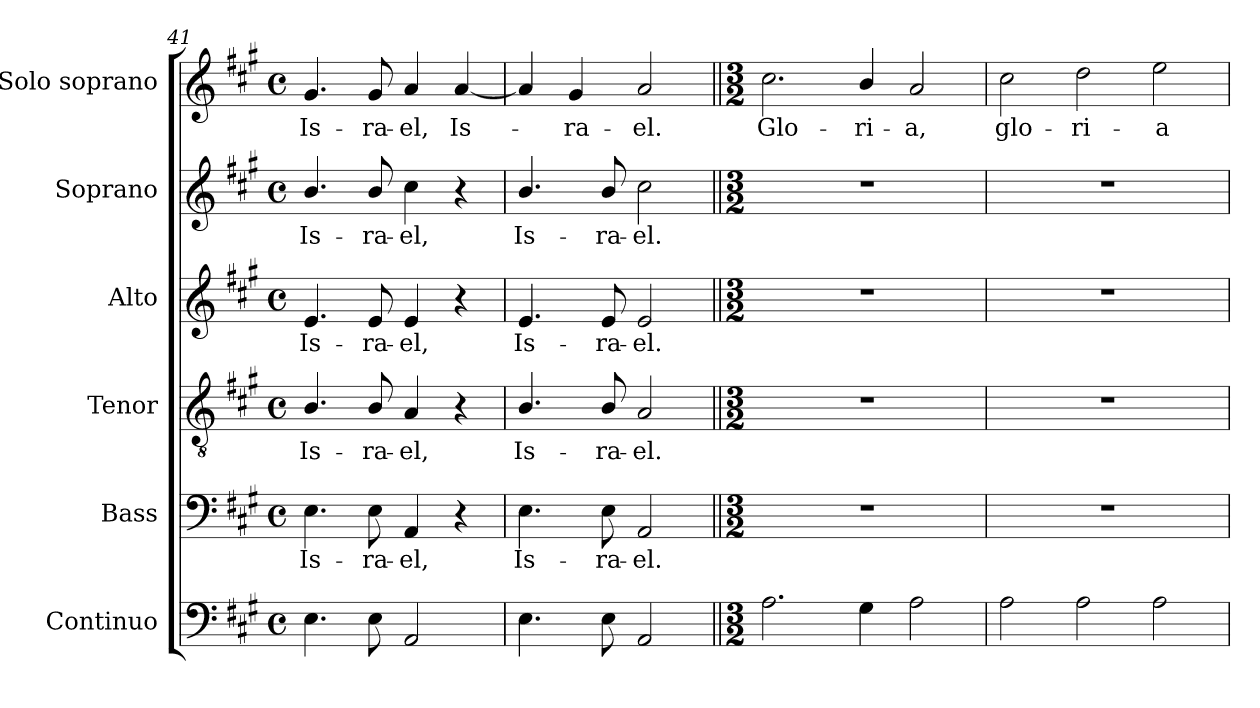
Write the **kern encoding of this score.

**kern	**kern	**text	**kern	**text	**kern	**text	**kern	**text	**kern	**text
*part6	*part5	*part5	*part4	*part4	*part3	*part3	*part2	*part2	*part1	*part1
*staff6	*staff5	*staff5	*staff4	*staff4	*staff3	*staff3	*staff2	*staff2	*staff1	*staff1
*I"Continuo	*I"Bass	*	*I"Tenor	*	*I"Alto	*	*I"Soprano	*	*I"Solo soprano	*
*I'Cont.	*I'B.	*	*I'T.	*	*I'A.	*	*I'S.	*	*I'S.	*
*clefF4	*clefF4	*	*clefGv2	*	*clefG2	*	*clefG2	*	*clefG2	*
*	*	*	*ITrd7c12	*	*	*	*	*	*	*
*k[f#c#g#]	*k[f#c#g#]	*	*k[f#c#g#]	*	*k[f#c#g#]	*	*k[f#c#g#]	*	*k[f#c#g#]	*
*A:	*A:	*	*A:	*	*A:	*	*A:	*	*A:	*
*M4/4	*M4/4	*	*M4/4	*	*M4/4	*	*M4/4	*	*M4/4	*
*met(c)	*met(c)	*	*met(c)	*	*met(c)	*	*met(c)	*	*met(c)	*
=41	=41	=41	=41	=41	=41	=41	=41	=41	=41	=41
!	!	!LO:LY:b:color=#000000	!	!	!	!	!	!	!	!
!	!	!	!	!LO:LY:b:color=#000000	!	!	!	!	!	!
!	!	!	!	!	!	!LO:LY:b:color=#000000	!	!	!	!
!	!	!	!	!	!	!	!	!LO:LY:b:color=#000000	!	!
!	!	!	!	!	!	!	!	!	!	!LO:LY:b:color=#000000
4.Ei\	4.Ei\	Is-	4.BBi/	Is-	4.ei/	Is-	4.bi/	Is-	4.g#i/	Is-
!	!	!LO:LY:b:color=#000000	!	!	!	!	!	!	!	!
!	!	!	!	!LO:LY:b:color=#000000	!	!	!	!	!	!
!	!	!	!	!	!	!LO:LY:b:color=#000000	!	!	!	!
!	!	!	!	!	!	!	!	!LO:LY:b:color=#000000	!	!
!	!	!	!	!	!	!	!	!	!	!LO:LY:b:color=#000000
8Ei\	8Ei\	-ra-	8BBi/	-ra-	8ei/	-ra-	8bi/	-ra-	8g#i/	-ra-
!	!	!LO:LY:b:color=#000000	!	!	!	!	!	!	!	!
!	!	!	!	!LO:LY:b:color=#000000	!	!	!	!	!	!
!	!	!	!	!	!	!LO:LY:b:color=#000000	!	!	!	!
!	!	!	!	!	!	!	!	!LO:LY:b:color=#000000	!	!
!	!	!	!	!	!	!	!	!	!	!LO:LY:b:color=#000000
2AAi/	4AAi/	-el,	4AAi/	-el,	4ei/	-el,	4cc#i\	-el,	4ai/	-el,
!	!	!	!	!	!	!	!	!	!	!LO:LY:b:color=#000000
.	4r	.	4r	.	4r	.	4r	.	[<4ai/	Is-
=42	=42	=42	=42	=42	=42	=42	=42	=42	=42	=42
!	!	!LO:LY:b:color=#000000	!	!	!	!	!	!	!	!
!	!	!	!	!LO:LY:b:color=#000000	!	!	!	!	!	!
!	!	!	!	!	!	!LO:LY:b:color=#000000	!	!	!	!
!	!	!	!	!	!	!	!	!LO:LY:b:color=#000000	!	!
4.Ei\	4.Ei\	Is-	4.BBi/	Is-	4.ei/	Is-	4.bi/	Is-	4ai/]	.
!	!	!	!	!	!	!	!	!	!	!LO:LY:b:color=#000000
.	.	.	.	.	.	.	.	.	4g#i/	-ra-
!	!	!LO:LY:b:color=#000000	!	!	!	!	!	!	!	!
!	!	!	!	!LO:LY:b:color=#000000	!	!	!	!	!	!
!	!	!	!	!	!	!LO:LY:b:color=#000000	!	!	!	!
!	!	!	!	!	!	!	!	!LO:LY:b:color=#000000	!	!
8Ei\	8Ei\	-ra-	8BBi/	-ra-	8ei/	-ra-	8bi/	-ra-	.	.
!	!	!LO:LY:b:color=#000000	!	!	!	!	!	!	!	!
!	!	!	!	!LO:LY:b:color=#000000	!	!	!	!	!	!
!	!	!	!	!	!	!LO:LY:b:color=#000000	!	!	!	!
!	!	!	!	!	!	!	!	!LO:LY:b:color=#000000	!	!
!	!	!	!	!	!	!	!	!	!	!LO:LY:b:color=#000000
2AAi/	2AAi/	-el.	2AAi/	-el.	2ei/	-el.	2cc#i\	-el.	2ai/	-el.
!!LO:PB:g=z
=43||	=43||	=43||	=43||	=43||	=43||	=43||	=43||	=43||	=43||	=43||
*M3/2	*M3/2	*	*M3/2	*	*M3/2	*	*M3/2	*	*M3/2	*
!	!LO:N:vis=1	!	!LO:N:vis=1	!	!LO:N:vis=1	!	!LO:N:vis=1	!	!	!
!	!	!	!	!	!	!	!	!	!	!LO:LY:b:color=#000000
2.Ai\	1.r	.	1.r	.	1.r	.	1.r	.	2.cc#i\	Glo-
!	!	!	!	!	!	!	!	!	!	!LO:LY:b:color=#000000
4G#i\	.	.	.	.	.	.	.	.	4bi/	-ri-
!	!	!	!	!	!	!	!	!	!	!LO:LY:b:color=#000000
2Ai\	.	.	.	.	.	.	.	.	2ai/	-a,
=44	=44	=44	=44	=44	=44	=44	=44	=44	=44	=44
!	!LO:N:vis=1	!	!LO:N:vis=1	!	!LO:N:vis=1	!	!LO:N:vis=1	!	!	!
!	!	!	!	!	!	!	!	!	!	!LO:LY:b:color=#000000
2Ai\	1.r	.	1.r	.	1.r	.	1.r	.	2cc#i\	glo-
!	!	!	!	!	!	!	!	!	!	!LO:LY:b:color=#000000
2Ai\	.	.	.	.	.	.	.	.	2ddi\	-ri-
!	!	!	!	!	!	!	!	!	!	!LO:LY:b:color=#000000
2Ai\	.	.	.	.	.	.	.	.	2eei\	-a
=	=	=	=	=	=	=	=	=	=	=
*-	*-	*-	*-	*-	*-	*-	*-	*-	*-	*-
